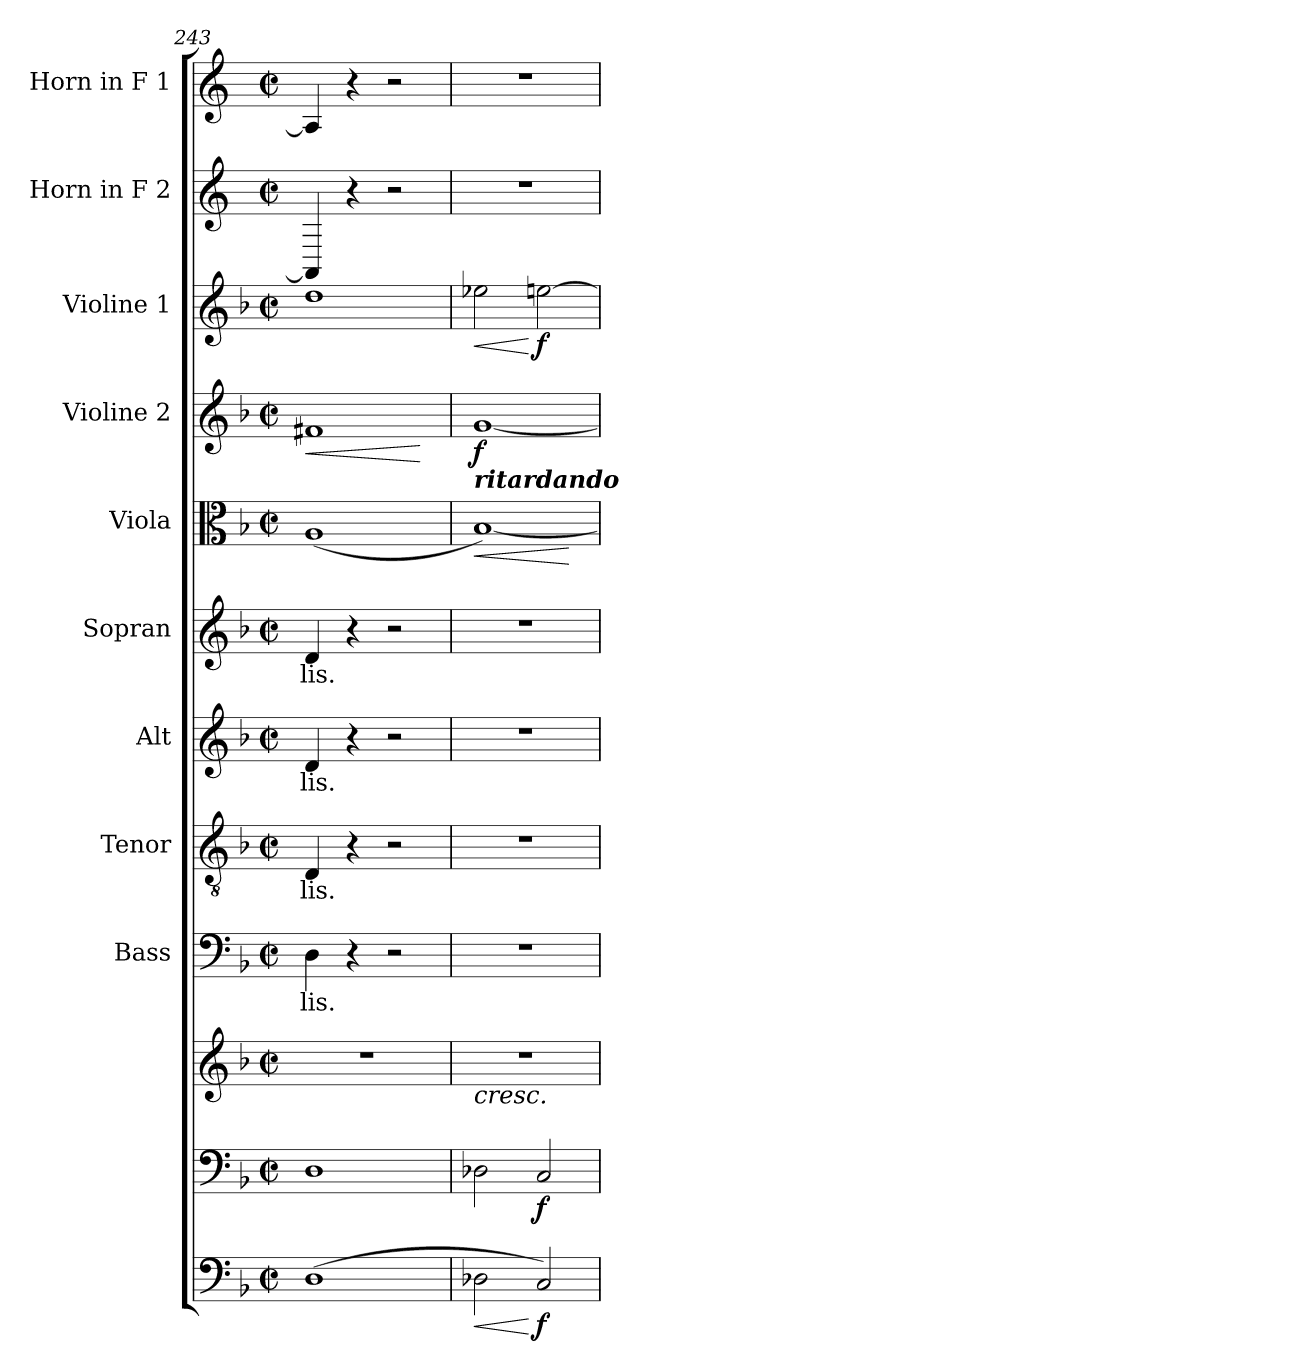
**kern	**dynam	**kern	**kern	**dynam	**kern	**text	**kern	**text	**kern	**text	**kern	**text	**kern	**dynam	**kern	**dynam	**kern	**dynam	**kern	**kern
*part11	*part11	*part10	*part10	*part10	*part9	*part9	*part8	*part8	*part7	*part7	*part6	*part6	*part5	*part5	*part4	*part4	*part3	*part3	*part2	*part1
*staff12	*staff12	*staff11	*staff10	*staff10/11	*staff9	*staff9	*staff8	*staff8	*staff7	*staff7	*staff6	*staff6	*staff5	*staff5	*staff4	*staff4	*staff3	*staff3	*staff2	*staff1
*	*	*	*	*	*I"Bass	*	*I"Tenor	*	*I"Alt	*	*I"Sopran	*	*I"Viola	*	*I"Violine 2	*	*I"Violine 1	*	*I"Horn in F 2	*I"Horn in F 1
*	*	*	*	*	*I'B.	*	*I'T.	*	*I'A.	*	*I'S.	*	*I'Vla.	*	*I'Vl. 2	*	*I'Vl. 1	*	*	*
*clefF4	*	*clefF4	*clefG2	*	*clefF4	*	*clefGv2	*	*clefG2	*	*clefG2	*	*clefC3	*	*clefG2	*	*clefG2	*	*clefG2	*clefG2
*ITrd7c12	*	*	*	*	*	*	*	*	*	*	*	*	*	*	*	*	*	*	*ITrd4c7	*ITrd4c7
*k[b-]	*	*k[b-]	*k[b-]	*	*k[b-]	*	*k[b-]	*	*k[b-]	*	*k[b-]	*	*k[b-]	*	*k[b-]	*	*k[b-]	*	*k[b-]	*k[b-]
*F:	*	*F:	*F:	*	*F:	*	*F:	*	*F:	*	*F:	*	*F:	*	*F:	*	*F:	*	*F:	*F:
*M2/2	*	*M2/2	*M2/2	*	*M2/2	*	*M2/2	*	*M2/2	*	*M2/2	*	*M2/2	*	*M2/2	*	*M2/2	*	*M2/2	*M2/2
*met(c|)	*	*met(c|)	*met(c|)	*	*met(c|)	*	*met(c|)	*	*met(c|)	*	*met(c|)	*	*met(c|)	*	*met(c|)	*	*met(c|)	*	*met(c|)	*met(c|)
=243	=243	=243	=243	=243	=243	=243	=243	=243	=243	=243	=243	=243	=243	=243	=243	=243	=243	=243	=243	=243
!	!	!	!	!	!	!LO:LY:b	!	!LO:LY:b	!	!LO:LY:b	!	!LO:LY:b	!	!	!	!LO:HP:b	!	!	!	!
(>1DD	.	1D	1r	.	4D\	-lis.	4D/	-lis.	4d/	-lis.	4d/	-lis.	(>1A	.	1f#X	<	1dd	.	4DD/]	4D/]
.	.	.	.	.	4r	.	4r	.	4r	.	4r	.	.	.	.	.	.	.	4r	4r
.	.	.	.	.	2r	.	2r	.	2r	.	2r	.	.	.	.	.	.	.	2r	2r
.	.	.	.	.	.	.	.	.	.	.	.	.	.	.	.	[	.	.	.	.
=244	=244	=244	=244	=244	=244	=244	=244	=244	=244	=244	=244	=244	=244	=244	=244	=244	=244	=244	=244	=244
!	!	!	!	!	!	!	!	!	!	!	!	!	!	!	!LO:TX:b:Bi:t=ritardando	!	!	!	!	!
!	!LO:HP:b	!	!	!LO:HP:b	!	!	!	!	!	!	!	!	!	!LO:HP:b	!	!LO:DY:b	!	!LO:HP:b	!	!
2DD-X\	<	2D-X\	1r	<	1r	.	1r	.	1r	.	1r	.	[1B-)	<	[1g	f	2ee-X\	<	1r	1r
!	!LO:DY:n=1:b	!	!	!LO:DY:b=2	!	!	!	!	!	!	!	!	!	!	!	!	!	!LO:DY:n=1:b	!	!
2CC/)	[ f	2C/	.	f	.	.	.	.	.	.	.	.	.	.	.	.	[2een\	[ f	.	.
.	.	.	.	[	.	.	.	.	.	.	.	.	.	[	.	.	.	.	.	.
=	=	=	=	=	=	=	=	=	=	=	=	=	=	=	=	=	=	=	=	=
*-	*-	*-	*-	*-	*-	*-	*-	*-	*-	*-	*-	*-	*-	*-	*-	*-	*-	*-	*-	*-
